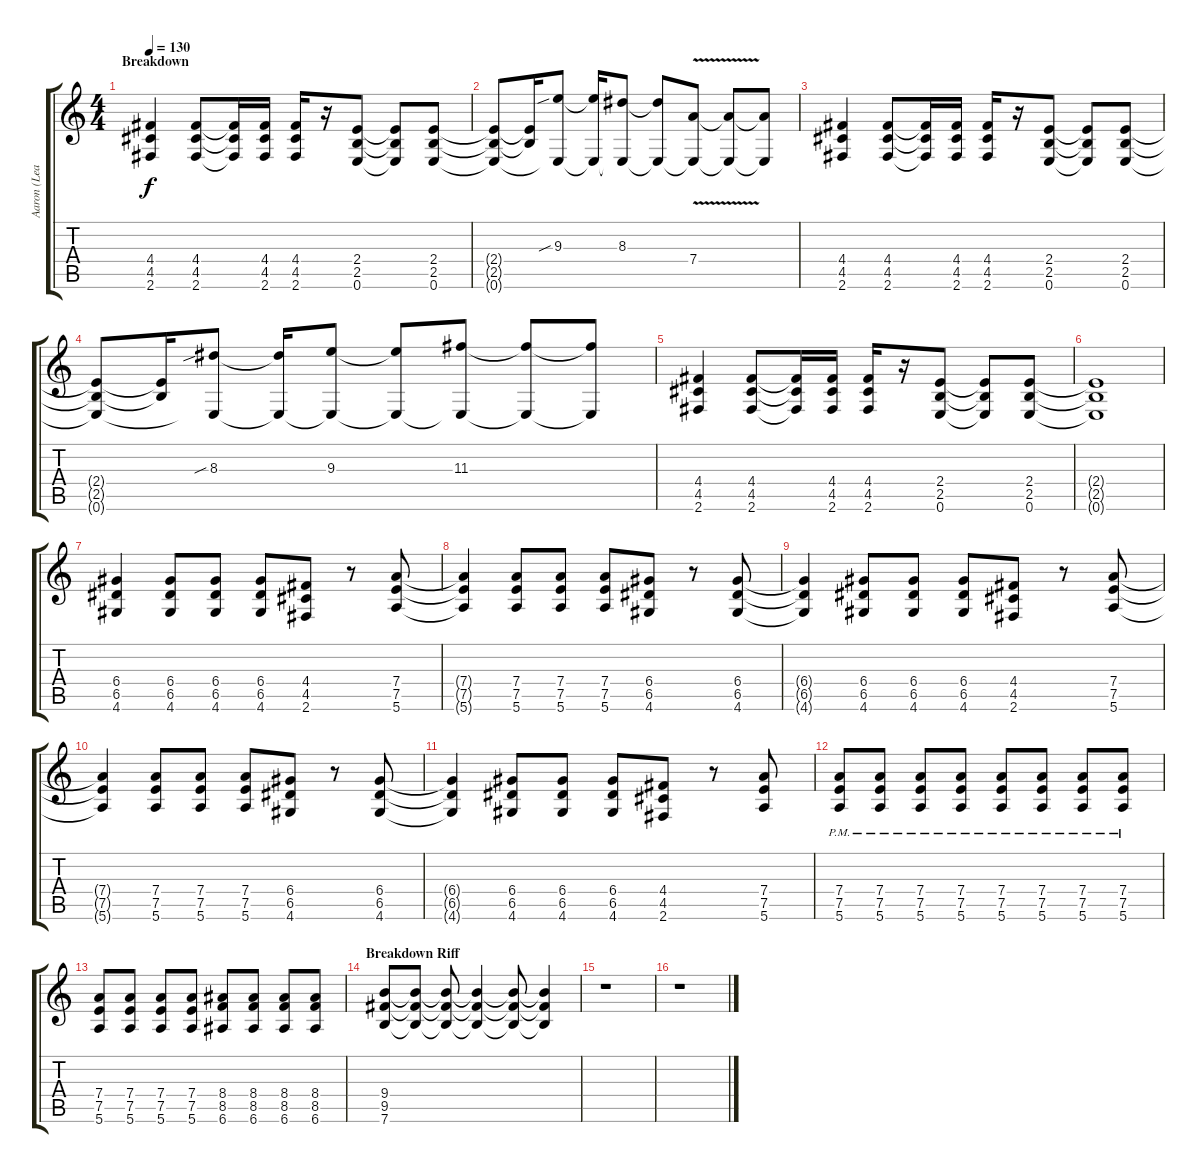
\track ("Aaron (Lead Guitar)" "Aaron (Lea") {instrument distortionguitar}
\staff {score tabs}
\tuning (E4 B3 G3 D3 A2 E2) {hide}
\ts (4 4)
\section ("" "Breakdown")
\tempo 130
\clef g2
\ks c
(4.4 4.5 2.6).4{dy f} (4.4 4.5 2.6).8 (4.4{t} 4.5{t} 2.6{t}).16 (4.4 4.5 2.6).16 (4.4 4.5 2.6).16 r.16 (2.4 2.5 0.6).8 (2.4{t} 2.5{t} 0.6{t}).8 (2.4 2.5 0.6).8 |
(2.4{t} 2.5{t} 0.6{t}).8 (2.4{t} 2.5{t}).16 (9.3{sib} 0.6{t}).8 (9.3{t} 0.6{t}).16 (8.3 0.6{t}).8 (8.3{t} 0.6{t}).8 (7.4{v} 0.6{t}).8 (7.4{t} 0.6{t}).8 (7.4{t} 0.6{t}).8 |
(4.4 4.5 2.6).4 (4.4 4.5 2.6).8 (4.4{t} 4.5{t} 2.6{t}).16 (4.4 4.5 2.6).16 (4.4 4.5 2.6).16 r.16 (2.4 2.5 0.6).8 (2.4{t} 2.5{t} 0.6{t}).8 (2.4 2.5 0.6).8 |
(2.4{t} 2.5{t} 0.6{t}).8 (2.4{t} 2.5{t}).16 (8.3{sib} 0.6{t}).8 (8.3{t} 0.6{t}).16 (9.3 0.6{t}).8 (9.3{t} 0.6{t}).8 (11.3 0.6{t}).8 (11.3{t} 0.6{t}).8 (11.3{t} 0.6{t}).8 |
(4.4 4.5 2.6).4 (4.4 4.5 2.6).8 (4.4{t} 4.5{t} 2.6{t}).16 (4.4 4.5 2.6).16 (4.4 4.5 2.6).16 r.16 (2.4 2.5 0.6).8 (2.4{t} 2.5{t} 0.6{t}).8 (2.4 2.5 0.6).8 |
(2.4{t} 2.5{t} 0.6{t}).1 |
(6.4 6.5 4.6).4 (6.4 6.5 4.6).8 (6.4 6.5 4.6).8 (6.4 6.5 4.6).8 (4.4 4.5 2.6).8 r.8 (7.4 7.5 5.6).8 |
(7.4{t} 7.5{t} 5.6{t}).4 (7.4 7.5 5.6).8 (7.4 7.5 5.6).8 (7.4 7.5 5.6).8 (6.4 6.5 4.6).8 r.8 (6.4 6.5 4.6).8 |
(6.4{t} 6.5{t} 4.6{t}).4 (6.4 6.5 4.6).8 (6.4 6.5 4.6).8 (6.4 6.5 4.6).8 (4.4 4.5 2.6).8 r.8 (7.4 7.5 5.6).8 |
(7.4{t} 7.5{t} 5.6{t}).4 (7.4 7.5 5.6).8 (7.4 7.5 5.6).8 (7.4 7.5 5.6).8 (6.4 6.5 4.6).8 r.8 (6.4 6.5 4.6).8 |
(6.4{t} 6.5{t} 4.6{t}).4 (6.4 6.5 4.6).8 (6.4 6.5 4.6).8 (6.4 6.5 4.6).8 (4.4 4.5 2.6).8 r.8 (7.4 7.5 5.6).8 |
(7.4 7.5{pm} 5.6{pm}).8 (7.4 7.5{pm} 5.6{pm}).8 (7.4 7.5{pm} 5.6{pm}).8 (7.4 7.5{pm} 5.6{pm}).8 (7.4 7.5 5.6{pm}).8 (7.4 7.5 5.6{pm}).8 (7.4 7.5 5.6{pm}).8 (7.4 7.5 5.6{pm}).8 |
(7.4 7.5 5.6).8 (7.4 7.5 5.6).8 (7.4 7.5 5.6).8 (7.4 7.5 5.6).8 (8.4 8.5 6.6).8 (8.4 8.5 6.6).8 (8.4 8.5 6.6).8 (8.4 8.5 6.6).8 |
\section ("" "Breakdown Riff")
(9.4 9.5 7.6).8 (9.4{t} 9.5{t} 7.6{t}).8 (9.4{t} 9.5{t} 7.6{t}).8 (9.4{t} 9.5{t} 7.6{t}).4 (9.4{t} 9.5{t} 7.6{t}).8 (9.4{t} 9.5{t} 7.6{t}).4 |
r.1 |
r.1
